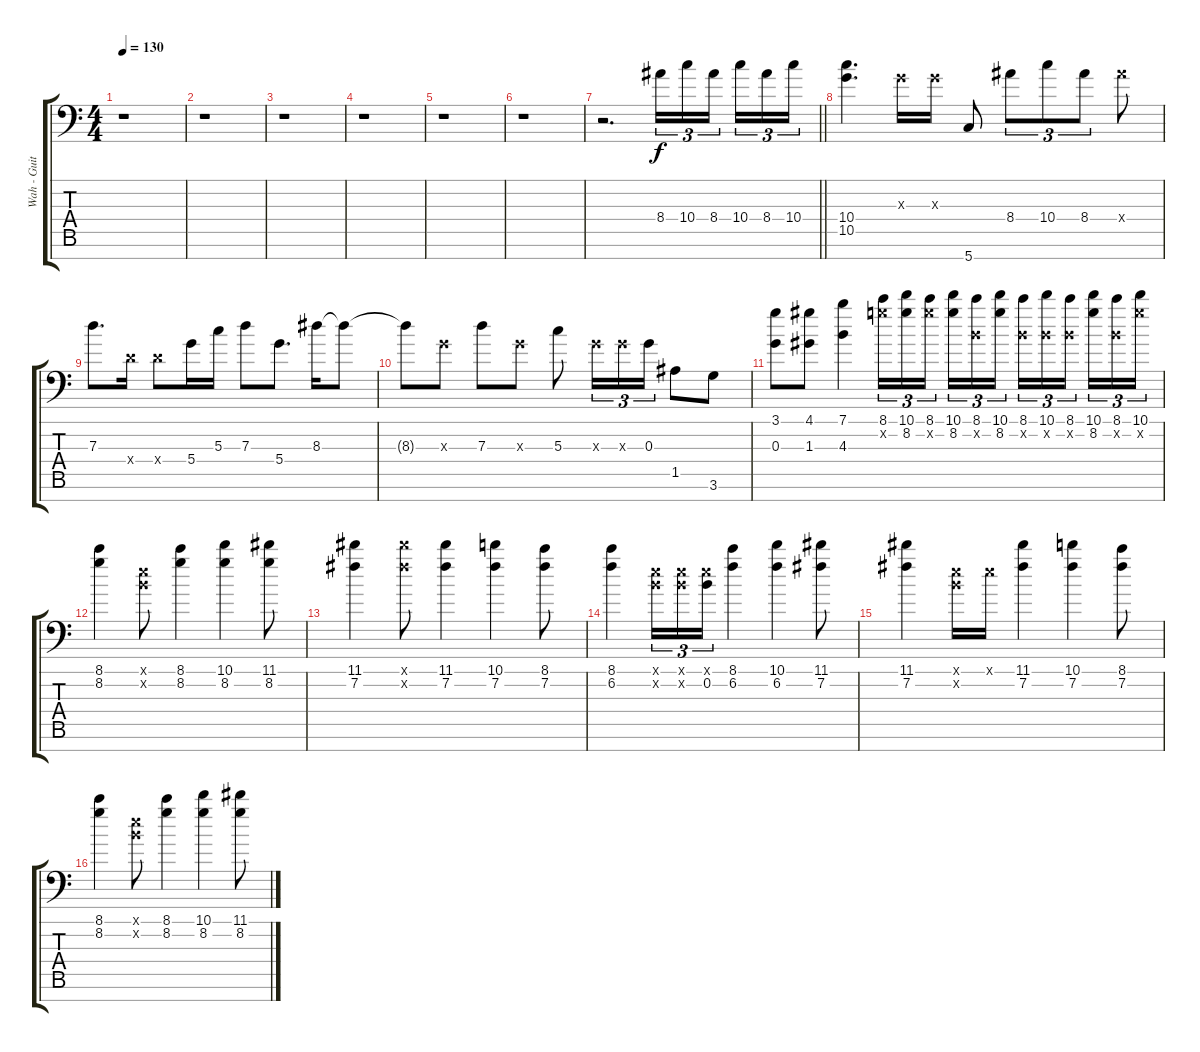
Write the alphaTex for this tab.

\track ("Wah - Guitar" "Wah - Guit") {instrument overdrivenguitar}
\staff {score tabs}
\tuning (E4 B3 G3 D3 A2 E2 G1) {hide}
\ts (4 4)
\tempo 130
\clef f4
\ks c
r.1{dy f} |
r.1 |
r.1 |
r.1 |
r.1 |
r.1 |
\barLineRight lightlight
r.2{d} 8.4.16{tu (3 2)} 10.4.16{tu (3 2)} 8.4.16{tu (3 2)} 10.4.16{tu (3 2)} 8.4.16{tu (3 2)} 10.4.16{tu (3 2)} |
\section ("" "")
(10.4 10.5).4{d} 0.3{x}.16 0.3{x}.16 5.7.8 8.4.8{tu (3 2)} 10.4.8{tu (3 2)} 8.4.8{tu (3 2)} 8.4{x}.8 |
7.3.8{d} 0.4{x}.16 0.4{x}.8 5.4.16 5.3.16 7.3.8 5.4.8{d} 8.3.16 8.3{t}.8 |
8.3{t}.8 0.3{x}.8 7.3.8 0.3{x}.8 5.3.8 0.3{x}.16{tu (3 2)} 0.3{x}.16{tu (3 2)} 0.3.16{tu (3 2)} 1.5.8 3.6.8 |
(3.1 0.3).8 (4.1 1.3).8 (7.1 4.3).4 (8.1 8.2{x}).16{tu (3 2)} (10.1 8.2).16{tu (3 2)} (8.1 8.2{x}).16{tu (3 2)} (10.1 8.2).16{tu (3 2)} (8.1 0.2{x}).16{tu (3 2)} (10.1 8.2).16{tu (3 2)} (8.1 0.2{x}).16{tu (3 2)} (10.1 0.2{x}).16{tu (3 2)} (8.1 0.2{x}).16{tu (3 2)} (10.1 8.2).16{tu (3 2)} (8.1 0.2{x}).16{tu (3 2)} (10.1 8.2{x}).16{tu (3 2)} |
(8.1 8.2).4 (0.1{x} 0.2{x}).8 (8.1 8.2).4 (10.1 8.2).4 (11.1 8.2).8 |
(11.1 7.2).4 (11.1{x} 7.2{x}).8 (11.1 7.2).4 (10.1 7.2).4 (8.1 7.2).8 |
(8.1 6.2).4 (0.1{x} 0.2{x}).16{tu (3 2)} (0.1{x} 0.2{x}).16{tu (3 2)} (0.1{x} 0.2).16{tu (3 2)} (8.1 6.2).4 (10.1 6.2).4 (11.1 7.2).8 |
(11.1 7.2).4 (0.1{x} 0.2{x}).16 0.1{x}.16 (11.1 7.2).4 (10.1 7.2).4 (8.1 7.2).8 |
(8.1 8.2).4 (0.1{x} 0.2{x}).8 (8.1 8.2).4 (10.1 8.2).4 (11.1 8.2).8
